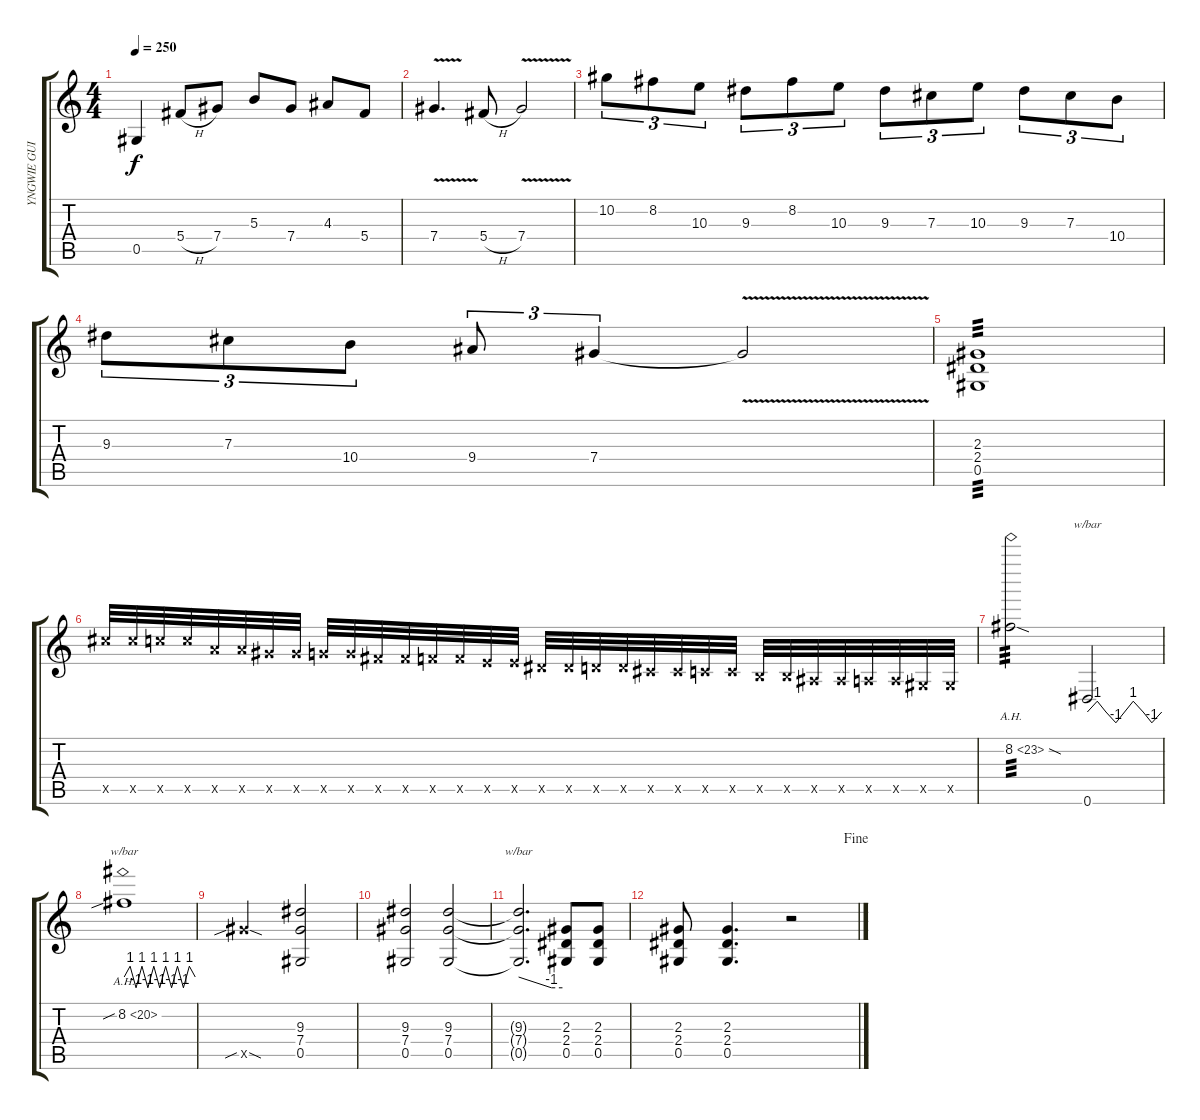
\track ("YNGWIE GUITAR 1" "YNGWIE GUI") {instrument overdrivenguitar}
\staff {score tabs}
\tuning (Eb4 Bb3 Gb3 Db3 Ab2 Eb2) {hide}
\ts (4 4)
\tempo 250
\clef g2
\ks aminor
0.5.4{dy f} 5.4{h}.8 7.4.8 5.3.8 7.4.8 4.3.8 5.4.8 |
7.4{v}.4{d} 5.4{h}.8 7.4{v}.2 |
10.2.8{tu (3 2)} 8.2.8{tu (3 2)} 10.3.8{tu (3 2)} 9.3.8{tu (3 2)} 8.2.8{tu (3 2)} 10.3.8{tu (3 2)} 9.3.8{tu (3 2)} 7.3.8{tu (3 2)} 10.3.8{tu (3 2)} 9.3.8{tu (3 2)} 7.3.8{tu (3 2)} 10.4.8{tu (3 2)} |
9.3.8{tu (3 2)} 7.3.8{tu (3 2)} 10.4.8{tu (3 2)} 9.4.8{tu (3 2)} 7.4.4{tu (3 2)} 7.4{v t}.2 |
(2.3 2.4 0.5).1{tp 3} |
17.5{x}.32 17.5{x}.32 16.5{x}.32 16.5{x}.32 13.5{x}.32 13.5{x}.32 12.5{x}.32 12.5{x}.32 11.5{x}.32 11.5{x}.32 10.5{x}.32 10.5{x}.32 9.5{x}.32 9.5{x}.32 8.5{x}.32 8.5{x}.32 7.5{x}.32 7.5{x}.32 6.5{x}.32 6.5{x}.32 5.5{x}.32 5.5{x}.32 4.5{x}.32 4.5{x}.32 3.5{x}.32 3.5{x}.32 2.5{x}.32 2.5{x}.32 1.5{x}.32 1.5{x}.32 0.5{x}.32 0.5{x}.32 |
8.2{ah 15 sod}.2{tp 3} 0.6.2{tbe (custom default 0 0 8 4 15 0 23 -4 30 0 37 4 45 0 52 -4 60 0)} |
8.2{ah 12 sib}.1{tbe (custom default 0 0 5 4 10 -4 15 4 20 -4 25 4 30 -4 35 4 40 -4 45 4 50 -4 55 4 60 0)} |
12.5{sib sod x}.2 (9.3 7.4 0.5).2 |
(9.3 7.4 0.5).2 (9.3 7.4 0.5).2 |
(9.3{t} 7.4{t} 0.5{t}).2{d tbe (custom default 0 0 45 -4 60 -4)} (2.3 2.4 0.5).8 (2.3 2.4 0.5).8 |
\jump fine
(2.3 2.4 0.5).8 (2.3 2.4 0.5).4{d} r.2
